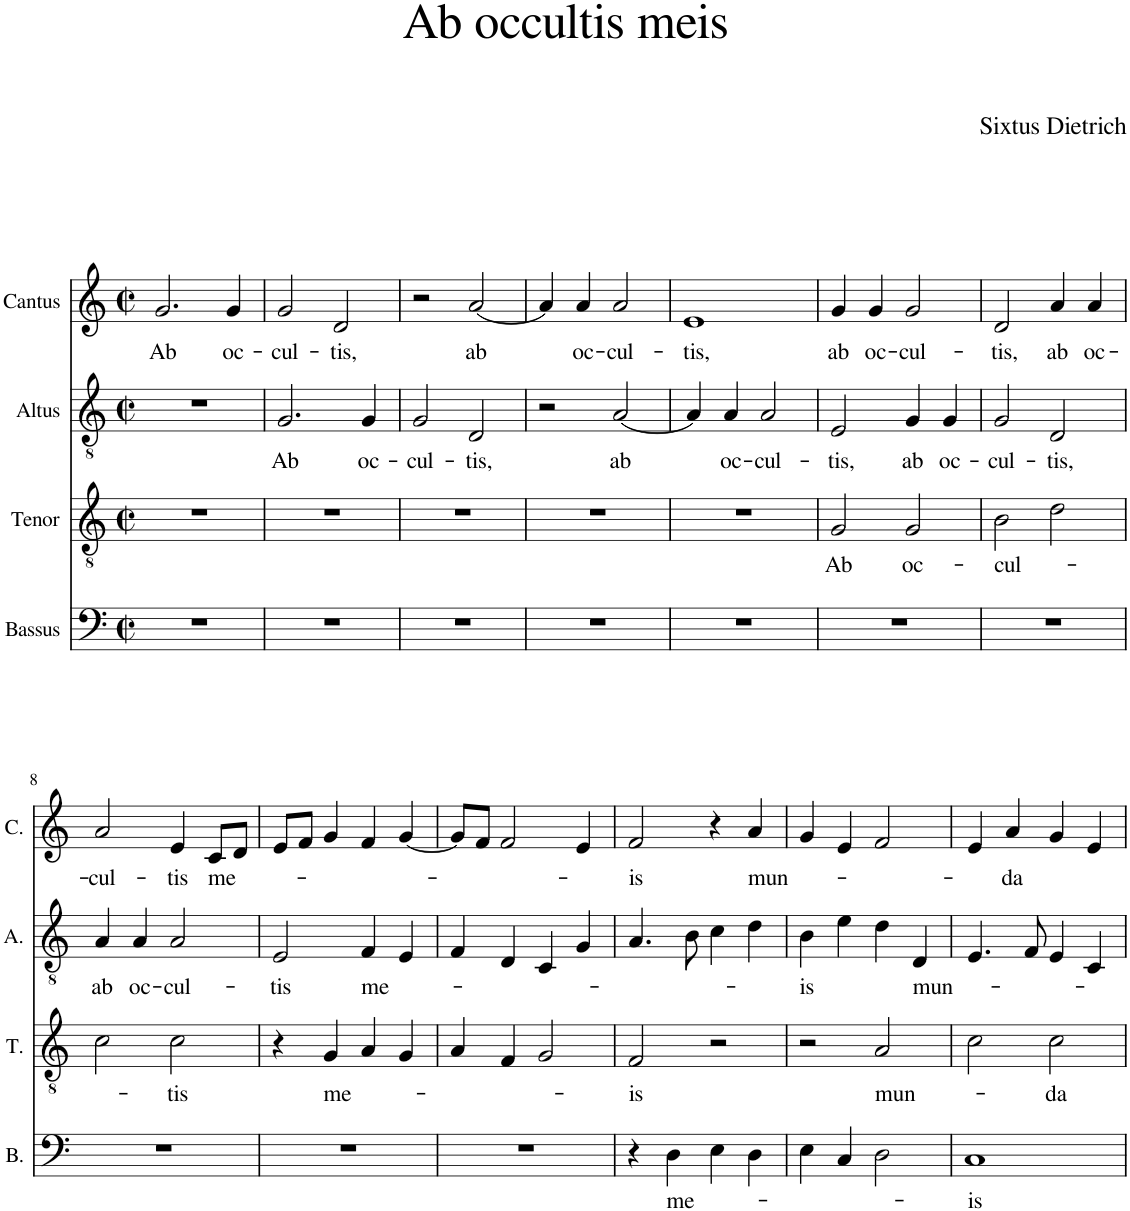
**kern	**text	**kern	**text	**kern	**text	**kern	**text
*part4	*part4	*part3	*part3	*part2	*part2	*part1	*part1
*staff4	*staff4	*staff3	*staff3	*staff2	*staff2	*staff1	*staff1
*I"Bassus	*	*I"Tenor	*	*I"Altus	*	*I"Cantus	*
*I'B.	*	*I'T.	*	*I'A.	*	*I'C.	*
*clefF4	*	*clefGv2	*	*clefGv2	*	*clefG2	*
*k[]	*	*k[]	*	*k[]	*	*k[]	*
*M2/2	*	*M2/2	*	*M2/2	*	*M2/2	*
*met(c|)	*	*met(c|)	*	*met(c|)	*	*met(c|)	*
=1	=1	=1	=1	=1	=1	=1	=1
!	!	!	!	!	!	!	!LO:LY:b
1r	.	1r	.	1r	.	2.g/	Ab
!	!	!	!	!	!	!	!LO:LY:b
.	.	.	.	.	.	4g/	oc-
=2	=2	=2	=2	=2	=2	=2	=2
!	!	!	!	!	!LO:LY:b	!	!LO:LY:b
1r	.	1r	.	2.G/	Ab	2g/	-cul-
!	!	!	!	!	!	!	!LO:LY:b
.	.	.	.	.	.	2d/	-tis,
!	!	!	!	!	!LO:LY:b	!	!
.	.	.	.	4G/	oc-	.	.
=3	=3	=3	=3	=3	=3	=3	=3
!	!	!	!	!	!LO:LY:b	!	!
1r	.	1r	.	2G/	-cul-	2r	.
!	!	!	!	!	!LO:LY:b	!	!LO:LY:b
.	.	.	.	2D/	-tis,	[2a/	ab
=4	=4	=4	=4	=4	=4	=4	=4
1r	.	1r	.	2r	.	4a/]	.
!	!	!	!	!	!	!	!LO:LY:b
.	.	.	.	.	.	4a/	oc-
!	!	!	!	!	!LO:LY:b	!	!LO:LY:b
.	.	.	.	[2A/	ab	2a/	-cul-
=5	=5	=5	=5	=5	=5	=5	=5
!	!	!	!	!	!	!	!LO:LY:b
1r	.	1r	.	4A/]	.	1e	-tis,
!	!	!	!	!	!LO:LY:b	!	!
.	.	.	.	4A/	oc-	.	.
!	!	!	!	!	!LO:LY:b	!	!
.	.	.	.	2A/	-cul-	.	.
=6	=6	=6	=6	=6	=6	=6	=6
!	!	!	!LO:LY:b	!	!LO:LY:b	!	!LO:LY:b
1r	.	2G/	Ab	2E/	-tis,	4g/	ab
!	!	!	!	!	!	!	!LO:LY:b
.	.	.	.	.	.	4g/	oc-
!	!	!	!LO:LY:b	!	!LO:LY:b	!	!LO:LY:b
.	.	2G/	oc-	4G/	ab	2g/	-cul-
!	!	!	!	!	!LO:LY:b	!	!
.	.	.	.	4G/	oc-	.	.
=7	=7	=7	=7	=7	=7	=7	=7
!	!	!	!LO:LY:b	!	!LO:LY:b	!	!LO:LY:b
1r	.	2B\	-cul-	2G/	-cul-	2d/	-tis,
!	!	!	!	!	!LO:LY:b	!	!LO:LY:b
.	.	2d\	.	2D/	-tis,	4a/	ab
!	!	!	!	!	!	!	!LO:LY:b
.	.	.	.	.	.	4a/	oc-
!!LO:LB:g=z
=8	=8	=8	=8	=8	=8	=8	=8
!	!	!	!	!	!LO:LY:b	!	!LO:LY:b
1r	.	2c\	.	4A/	ab	2a/	-cul-
!	!	!	!	!	!LO:LY:b	!	!
.	.	.	.	4A/	oc-	.	.
!	!	!	!LO:LY:b	!	!LO:LY:b	!	!LO:LY:b
.	.	2c\	-tis	2A/	-cul-	4e/	-tis
!	!	!	!	!	!	!	!LO:LY:b
.	.	.	.	.	.	8c/L	me-
.	.	.	.	.	.	8d/J	.
=9	=9	=9	=9	=9	=9	=9	=9
!	!	!	!	!	!LO:LY:b	!	!
1r	.	4r	.	2E/	-tis	8e/L	.
.	.	.	.	.	.	8f/J	.
!	!	!	!LO:LY:b	!	!	!	!
.	.	4G/	me-	.	.	4g/	.
!	!	!	!	!	!LO:LY:b	!	!
.	.	4A/	.	4F/	me-	4f/	.
.	.	4G/	.	4E/	.	[4g/	.
=10	=10	=10	=10	=10	=10	=10	=10
1r	.	4A/	.	4F/	.	8g/L]	.
.	.	.	.	.	.	8f/J	.
.	.	4F/	.	4D/	.	2f/	.
.	.	2G/	.	4C/	.	.	.
.	.	.	.	4G/	.	4e/	.
=11	=11	=11	=11	=11	=11	=11	=11
!	!	!	!LO:LY:b	!	!	!	!LO:LY:b
4r	.	2F/	-is	4.A/	.	2f/	-is
!	!LO:LY:b	!	!	!	!	!	!
4D\	me-	.	.	.	.	.	.
.	.	.	.	8B\	.	.	.
4E\	.	2r	.	4c\	.	4r	.
!	!	!	!	!	!	!	!LO:LY:b
4D\	.	.	.	4d\	.	4a/	mun-
=12	=12	=12	=12	=12	=12	=12	=12
!	!	!	!	!	!LO:LY:b	!	!
4E\	.	2r	.	4B\	-is	4g/	.
4C/	.	.	.	4e\	.	4e/	.
!	!	!	!LO:LY:b	!	!	!	!
2D\	.	2A/	mun-	4d\	.	2f/	.
!	!	!	!	!	!LO:LY:b	!	!
.	.	.	.	4D/	mun-	.	.
=13	=13	=13	=13	=13	=13	=13	=13
!	!LO:LY:b	!	!	!	!	!	!
1C	is	2c\	.	4.E/	.	4e/	.
!	!	!	!	!	!	!	!LO:LY:b
.	.	.	.	.	.	4a/	-da
.	.	.	.	8F/	.	.	.
!	!	!	!LO:LY:b	!	!	!	!
.	.	2c\	-da	4E/	.	4g/	.
.	.	.	.	4C/	.	4e/	.
=	=	=	=	=	=	=	=
*-	*-	*-	*-	*-	*-	*-	*-
